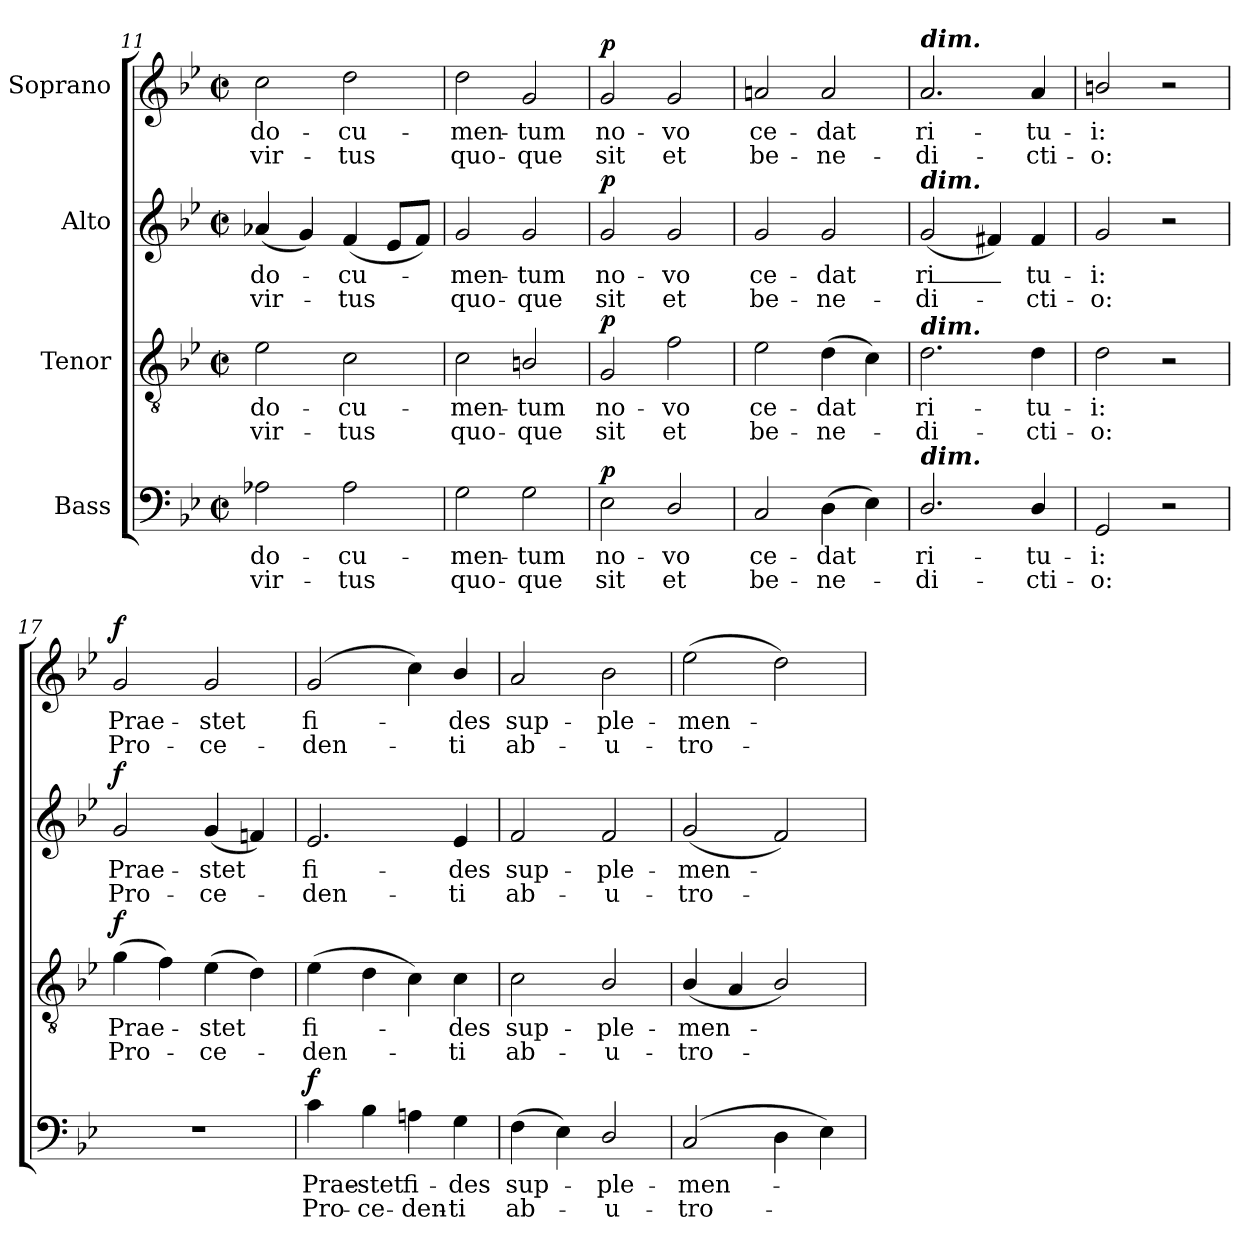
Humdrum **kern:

**kern	**text	**text	**dynam	**kern	**text	**text	**dynam	**kern	**text	**text	**dynam	**kern	**text	**text	**dynam
*part4	*part4	*part4	*part4	*part3	*part3	*part3	*part3	*part2	*part2	*part2	*part2	*part1	*part1	*part1	*part1
*staff4	*staff4	*staff4	*staff4	*staff3	*staff3	*staff3	*staff3	*staff2	*staff2	*staff2	*staff2	*staff1	*staff1	*staff1	*staff1
*I"Bass	*	*	*	*I"Tenor	*	*	*	*I"Alto	*	*	*	*I"Soprano	*	*	*
*clefF4	*	*	*	*clefGv2	*	*	*	*clefG2	*	*	*	*clefG2	*	*	*
*k[b-e-]	*	*	*	*k[b-e-]	*	*	*	*k[b-e-]	*	*	*	*k[b-e-]	*	*	*
*B-:	*	*	*	*B-:	*	*	*	*B-:	*	*	*	*B-:	*	*	*
*M2/2	*	*	*	*M2/2	*	*	*	*M2/2	*	*	*	*M2/2	*	*	*
*met(c|)	*	*	*	*met(c|)	*	*	*	*met(c|)	*	*	*	*met(c|)	*	*	*
=11	=11	=11	=11	=11	=11	=11	=11	=11	=11	=11	=11	=11	=11	=11	=11
!	!LO:LY:b	!LO:LY:b	!	!	!LO:LY:b	!LO:LY:b	!	!	!LO:LY:b	!LO:LY:b	!	!	!LO:LY:b	!LO:LY:b	!
2A-X\	do-	-vir-	.	2e-\	do-	-vir-	.	(<4a-X/	do-	vir-	.	2cc\	do-	-vir-	.
.	.	.	.	.	.	.	.	4g/)	.	.	.	.	.	.	.
!	!LO:LY:b	!LO:LY:b	!	!	!LO:LY:b	!LO:LY:b	!	!	!LO:LY:b	!LO:LY:b	!	!	!LO:LY:b	!LO:LY:b	!
2A-\	-cu-	-tus	.	2c\	-cu-	-tus	.	(<4f/	cu-	tus	.	2dd\	-cu-	-tus	.
.	.	.	.	.	.	.	.	8e-/L	.	.	.	.	.	.	.
.	.	.	.	.	.	.	.	8f/J)	.	.	.	.	.	.	.
=12	=12	=12	=12	=12	=12	=12	=12	=12	=12	=12	=12	=12	=12	=12	=12
!	!LO:LY:b	!LO:LY:b	!	!	!LO:LY:b	!LO:LY:b	!	!	!LO:LY:b	!LO:LY:b	!	!	!LO:LY:b	!LO:LY:b	!
2G\	men-	-quo-	.	2c\	men-	-quo-	.	2g/	men-	-quo-	.	2dd\	men-	-quo-	.
!	!LO:LY:b	!LO:LY:b	!	!	!LO:LY:b	!LO:LY:b	!	!	!LO:LY:b	!LO:LY:b	!	!	!LO:LY:b	!LO:LY:b	!
2G\	-tum	que	.	2Bn/	-tum	que	.	2g/	-tum	que	.	2g/	-tum	que	.
=13	=13	=13	=13	=13	=13	=13	=13	=13	=13	=13	=13	=13	=13	=13	=13
!	!LO:LY:b	!LO:LY:b	!LO:DY:b	!	!LO:LY:b	!LO:LY:b	!LO:DY:b	!	!LO:LY:b	!LO:LY:b	!LO:DY:b	!	!LO:LY:b	!LO:LY:b	!LO:DY:b
2E-i\	no-	-sit	p	2G/	no-	-sit	p	2g/	no-	-sit	p	2g/	no-	-sit	p
!	!LO:LY:b	!LO:LY:b	!	!	!LO:LY:b	!LO:LY:b	!	!	!LO:LY:b	!LO:LY:b	!	!	!LO:LY:b	!LO:LY:b	!
2D/	vo	et	.	2f\	vo	et	.	2g/	vo	et	.	2g/	vo	et	.
=14	=14	=14	=14	=14	=14	=14	=14	=14	=14	=14	=14	=14	=14	=14	=14
!	!LO:LY:b	!LO:LY:b	!	!	!LO:LY:b	!LO:LY:b	!	!	!LO:LY:b	!LO:LY:b	!	!	!LO:LY:b	!LO:LY:b	!
2C/	ce-	-be-	.	2e-\	ce-	-be-	.	2g/	ce-	-be-	.	2ani/	ce-	-be-	.
!	!LO:LY:b	!LO:LY:b	!	!	!LO:LY:b	!LO:LY:b	!	!	!LO:LY:b	!LO:LY:b	!	!	!LO:LY:b	!LO:LY:b	!
(<4D\	-dat	ne-	.	(>4d\	-dat	ne-	.	2g/	-dat	ne-	.	2a/	-dat	ne-	.
4E-\)	.	.	.	4c\)	.	.	.	.	.	.	.	.	.	.	.
=15	=15	=15	=15	=15	=15	=15	=15	=15	=15	=15	=15	=15	=15	=15	=15
!	!	!	!	!	!	!	!	!	!	!	!	!LO:TX:a:Bi:t=dim.	!	!	!
!	!	!	!	!	!	!	!	!LO:TX:a:Bi:t=dim.	!	!	!	!	!	!	!
!	!	!	!	!LO:TX:a:Bi:t=dim.	!	!	!	!	!	!	!	!	!	!	!
!LO:TX:a:Bi:t=dim.	!	!	!	!	!	!	!	!	!	!	!	!	!	!	!
!	!LO:LY:b	!LO:LY:b	!	!	!LO:LY:b	!LO:LY:b	!	!	!LO:LY:b	!LO:LY:b	!	!	!LO:LY:b	!LO:LY:b	!
2.D/	ri-	-di-	.	2.d\	ri-	-di-	.	(<2g/	-ri_-	-di-	.	2.a/	-ri-	-di-	.
.	.	.	.	.	.	.	.	4f#X/)	.	.	.	.	.	.	.
!	!LO:LY:b	!LO:LY:b	!	!	!LO:LY:b	!LO:LY:b	!	!	!LO:LY:b	!LO:LY:b	!	!	!LO:LY:b	!LO:LY:b	!
4D/	-tu-	-cti-	.	4d\	-tu-	-cti-	.	4f#/	tu-	-cti-	.	4a/	-tu-	-cti-	.
=16	=16	=16	=16	=16	=16	=16	=16	=16	=16	=16	=16	=16	=16	=16	=16
!	!LO:LY:b	!LO:LY:b	!	!	!LO:LY:b	!LO:LY:b	!	!	!LO:LY:b	!LO:LY:b	!	!	!LO:LY:b	!LO:LY:b	!
2GG/	-i:	o:	.	2d\	-i:	o:	.	2g/	-i:	o:	.	2bn/	-i:	o:	.
2r	.	.	.	2r	.	.	.	2r	.	.	.	2r	.	.	.
=17	=17	=17	=17	=17	=17	=17	=17	=17	=17	=17	=17	=17	=17	=17	=17
!	!	!	!	!	!LO:LY:b	!LO:LY:b	!LO:DY:b	!	!LO:LY:b	!LO:LY:b	!LO:DY:b	!	!LO:LY:b	!LO:LY:b	!LO:DY:b
1r	.	.	.	(>4g\	Prae-	Pro-	f	2g/	Prae-	-Pro-	f	2g/	Prae-	-Pro-	f
.	.	.	.	4f\)	.	.	.	.	.	.	.	.	.	.	.
!	!	!	!	!	!LO:LY:b	!LO:LY:b	!	!	!LO:LY:b	!LO:LY:b	!	!	!LO:LY:b	!LO:LY:b	!
.	.	.	.	(>4e-\	stet	ce-	.	(<4g/	-stet	ce-	.	2g/	-stet	ce-	.
.	.	.	.	4d\)	.	.	.	4fni/)	.	.	.	.	.	.	.
=18	=18	=18	=18	=18	=18	=18	=18	=18	=18	=18	=18	=18	=18	=18	=18
!	!LO:LY:b	!LO:LY:b	!LO:DY:b	!	!LO:LY:b	!LO:LY:b	!	!	!LO:LY:b	!LO:LY:b	!	!	!LO:LY:b	!LO:LY:b	!
4c\	Prae-	-Pro-	f	(>4e-\	fi-	den-	.	2.e-/	fi-	-den-	.	(<2g/	-fi-	den-	.
!	!LO:LY:b	!LO:LY:b	!	!	!	!	!	!	!	!	!	!	!	!	!
4B-\	-stet	ce-	.	4d\	.	.	.	.	.	.	.	.	.	.	.
!	!LO:LY:b	!LO:LY:b	!	!	!	!	!	!	!	!	!	!	!	!	!
4Ani\	-fi-	-den-	.	4c\)	.	.	.	.	.	.	.	4cc\)	.	.	.
!	!LO:LY:b	!LO:LY:b	!	!	!LO:LY:b	!LO:LY:b	!	!	!LO:LY:b	!LO:LY:b	!	!	!LO:LY:b	!LO:LY:b	!
4G\	-des	ti	.	4c\	des	ti	.	4e-/	-des	ti	.	4b-/	des	ti	.
!!LO:LB:g=z
=19	=19	=19	=19	=19	=19	=19	=19	=19	=19	=19	=19	=19	=19	=19	=19
!	!LO:LY:b	!LO:LY:b	!	!	!LO:LY:b	!LO:LY:b	!	!	!LO:LY:b	!LO:LY:b	!	!	!LO:LY:b	!LO:LY:b	!
(>4F\	sup-	ab-	.	2c\	sup-	-ab-	.	2f/	sup-	-ab-	.	2a/	sup-	-ab-	.
4E-\)	.	.	.	.	.	.	.	.	.	.	.	.	.	.	.
!	!LO:LY:b	!LO:LY:b	!	!	!LO:LY:b	!LO:LY:b	!	!	!LO:LY:b	!LO:LY:b	!	!	!LO:LY:b	!LO:LY:b	!
2D/	ple-	-u-	.	2B-/	-ple-	-u-	.	2f/	-ple-	-u-	.	2b-\	-ple-	-u-	.
=20	=20	=20	=20	=20	=20	=20	=20	=20	=20	=20	=20	=20	=20	=20	=20
!	!LO:LY:b	!LO:LY:b	!	!	!LO:LY:b	!LO:LY:b	!	!	!LO:LY:b	!LO:LY:b	!	!	!LO:LY:b	!LO:LY:b	!
(>2C/	-men-	tro-	.	(<4B-/	-men-	tro-	.	(<2g/	-men-	tro-	.	(>2ee-\	-men-	tro-	.
.	.	.	.	4A/	.	.	.	.	.	.	.	.	.	.	.
4D\	.	.	.	2B-/)	.	.	.	2f/)	.	.	.	2dd\)	.	.	.
4E-\)	.	.	.	.	.	.	.	.	.	.	.	.	.	.	.
=	=	=	=	=	=	=	=	=	=	=	=	=	=	=	=
*-	*-	*-	*-	*-	*-	*-	*-	*-	*-	*-	*-	*-	*-	*-	*-
